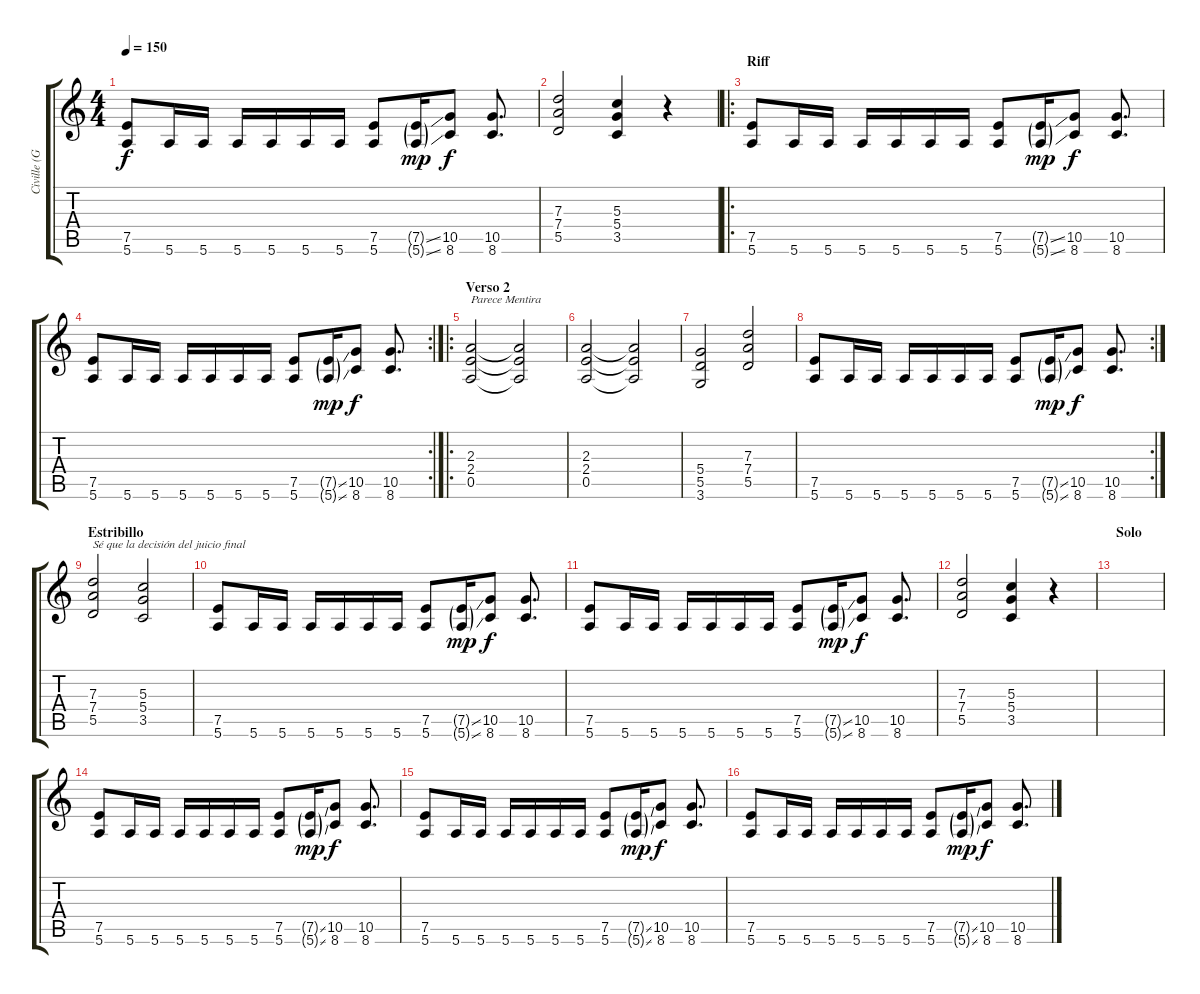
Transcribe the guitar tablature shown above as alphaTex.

\track ("Civille (Guitarra)" "Civille (G") {instrument overdrivenguitar}
\staff {score tabs}
\tuning (E4 B3 G3 D3 A2 E2) {hide}
\ts (4 4)
\tempo 150
\clef g2
\ks c
(7.5 5.6).8{dy f} 5.6.16 5.6.16 5.6.16 5.6.16 5.6.16 5.6.16 (7.5 5.6).8 (7.5{ss g} 5.6{ss g}).16{dy mp} (10.5 8.6).8{dy f} (10.5 8.6).8{d} |
(7.3 7.4 5.5).2 (5.3 5.4 3.5).4 r.4 |
\ro
\section ("" "Riff")
(7.5 5.6).8 5.6.16 5.6.16 5.6.16 5.6.16 5.6.16 5.6.16 (7.5 5.6).8 (7.5{ss g} 5.6{ss g}).16{dy mp} (10.5 8.6).8{dy f} (10.5 8.6).8{d} |
\rc 2
(7.5 5.6).8 5.6.16 5.6.16 5.6.16 5.6.16 5.6.16 5.6.16 (7.5 5.6).8 (7.5{ss g} 5.6{ss g}).16{dy mp} (10.5 8.6).8{dy f} (10.5 8.6).8{d} |
\ro
\section ("" "Verso 2")
(2.3 2.4 0.5).2{txt "Parece Mentira"} (2.3{t} 2.4{t} 0.5{t}).2 |
(2.3 2.4 0.5).2 (2.3{t} 2.4{t} 0.5{t}).2 |
(5.4 5.5 3.6).2 (7.3 7.4 5.5).2 |
\rc 2
(7.5 5.6).8 5.6.16 5.6.16 5.6.16 5.6.16 5.6.16 5.6.16 (7.5 5.6).8 (7.5{ss g} 5.6{ss g}).16{dy mp} (10.5 8.6).8{dy f} (10.5 8.6).8{d} |
\section ("" "Estribillo")
(7.3 7.4 5.5).2{txt "Sé que la decisión del juicio final"} (5.3 5.4 3.5).2 |
(7.5 5.6).8 5.6.16 5.6.16 5.6.16 5.6.16 5.6.16 5.6.16 (7.5 5.6).8 (7.5{ss g} 5.6{ss g}).16{dy mp} (10.5 8.6).8{dy f} (10.5 8.6).8{d} |
(7.5 5.6).8 5.6.16 5.6.16 5.6.16 5.6.16 5.6.16 5.6.16 (7.5 5.6).8 (7.5{ss g} 5.6{ss g}).16{dy mp} (10.5 8.6).8{dy f} (10.5 8.6).8{d} |
(7.3 7.4 5.5).2 (5.3 5.4 3.5).4 r.4 |
\section ("" "Solo")
|
(7.5 5.6).8 5.6.16 5.6.16 5.6.16 5.6.16 5.6.16 5.6.16 (7.5 5.6).8 (7.5{ss g} 5.6{ss g}).16{dy mp} (10.5 8.6).8{dy f} (10.5 8.6).8{d} |
(7.5 5.6).8 5.6.16 5.6.16 5.6.16 5.6.16 5.6.16 5.6.16 (7.5 5.6).8 (7.5{ss g} 5.6{ss g}).16{dy mp} (10.5 8.6).8{dy f} (10.5 8.6).8{d} |
(7.5 5.6).8 5.6.16 5.6.16 5.6.16 5.6.16 5.6.16 5.6.16 (7.5 5.6).8 (7.5{ss g} 5.6{ss g}).16{dy mp} (10.5 8.6).8{dy f} (10.5 8.6).8{d}
